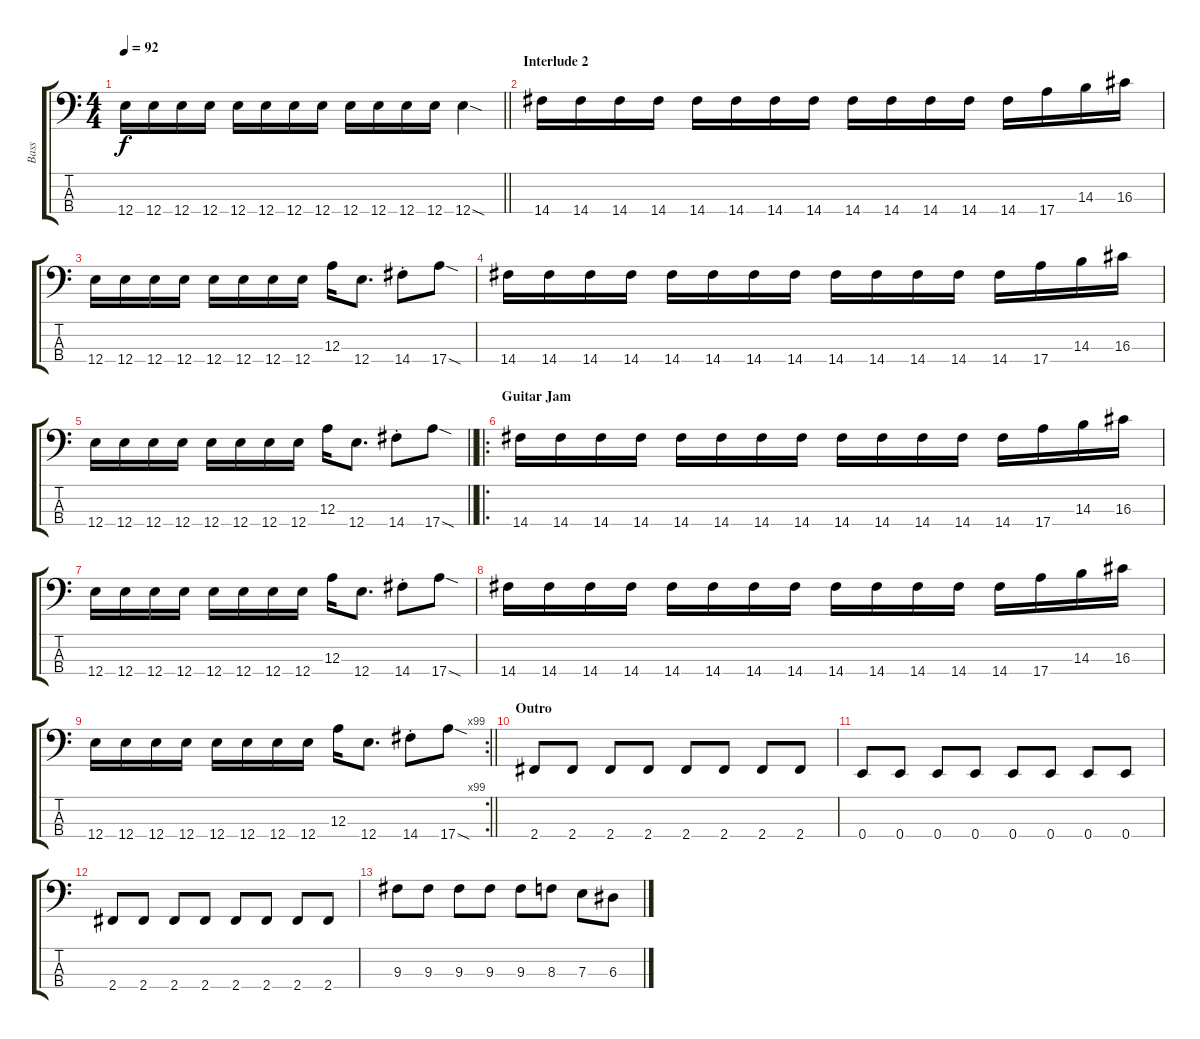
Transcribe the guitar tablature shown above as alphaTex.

\track ("Bass" "Bass") {instrument electricbassfinger}
\staff {score tabs}
\tuning (G2 D2 A1 E1) {hide}
\ts (4 4)
\tempo 92
\clef f4
\barLineRight lightlight
\ks c
12.4.16{dy f} 12.4.16 12.4.16 12.4.16 12.4.16 12.4.16 12.4.16 12.4.16 12.4.16 12.4.16 12.4.16 12.4.16 12.4{sod}.4 |
\section ("" "Interlude 2")
14.4.16 14.4.16 14.4.16 14.4.16 14.4.16 14.4.16 14.4.16 14.4.16 14.4.16 14.4.16 14.4.16 14.4.16 14.4.16 17.4.16 14.3.16 16.3.16 |
12.4.16 12.4.16 12.4.16 12.4.16 12.4.16 12.4.16 12.4.16 12.4.16 12.3.16 12.4.8{d} 14.4{st}.8 17.4{sod}.8 |
14.4.16 14.4.16 14.4.16 14.4.16 14.4.16 14.4.16 14.4.16 14.4.16 14.4.16 14.4.16 14.4.16 14.4.16 14.4.16 17.4.16 14.3.16 16.3.16 |
\barLineRight lightlight
12.4.16 12.4.16 12.4.16 12.4.16 12.4.16 12.4.16 12.4.16 12.4.16 12.3.16 12.4.8{d} 14.4{st}.8 17.4{sod}.8 |
\ro
\section ("" "Guitar Jam")
14.4.16 14.4.16 14.4.16 14.4.16 14.4.16 14.4.16 14.4.16 14.4.16 14.4.16 14.4.16 14.4.16 14.4.16 14.4.16 17.4.16 14.3.16 16.3.16 |
12.4.16 12.4.16 12.4.16 12.4.16 12.4.16 12.4.16 12.4.16 12.4.16 12.3.16 12.4.8{d} 14.4{st}.8 17.4{sod}.8 |
14.4.16 14.4.16 14.4.16 14.4.16 14.4.16 14.4.16 14.4.16 14.4.16 14.4.16 14.4.16 14.4.16 14.4.16 14.4.16 17.4.16 14.3.16 16.3.16 |
\rc 99
\barLineRight lightlight
12.4.16 12.4.16 12.4.16 12.4.16 12.4.16 12.4.16 12.4.16 12.4.16 12.3.16 12.4.8{d} 14.4{st}.8 17.4{sod}.8 |
\section ("" "Outro")
2.4.8 2.4.8 2.4.8 2.4.8 2.4.8 2.4.8 2.4.8 2.4.8 |
0.4.8 0.4.8 0.4.8 0.4.8 0.4.8 0.4.8 0.4.8 0.4.8 |
2.4.8 2.4.8 2.4.8 2.4.8 2.4.8 2.4.8 2.4.8 2.4.8 |
9.3.8 9.3.8 9.3.8 9.3.8 9.3.8 8.3.8 7.3.8 6.3.8
